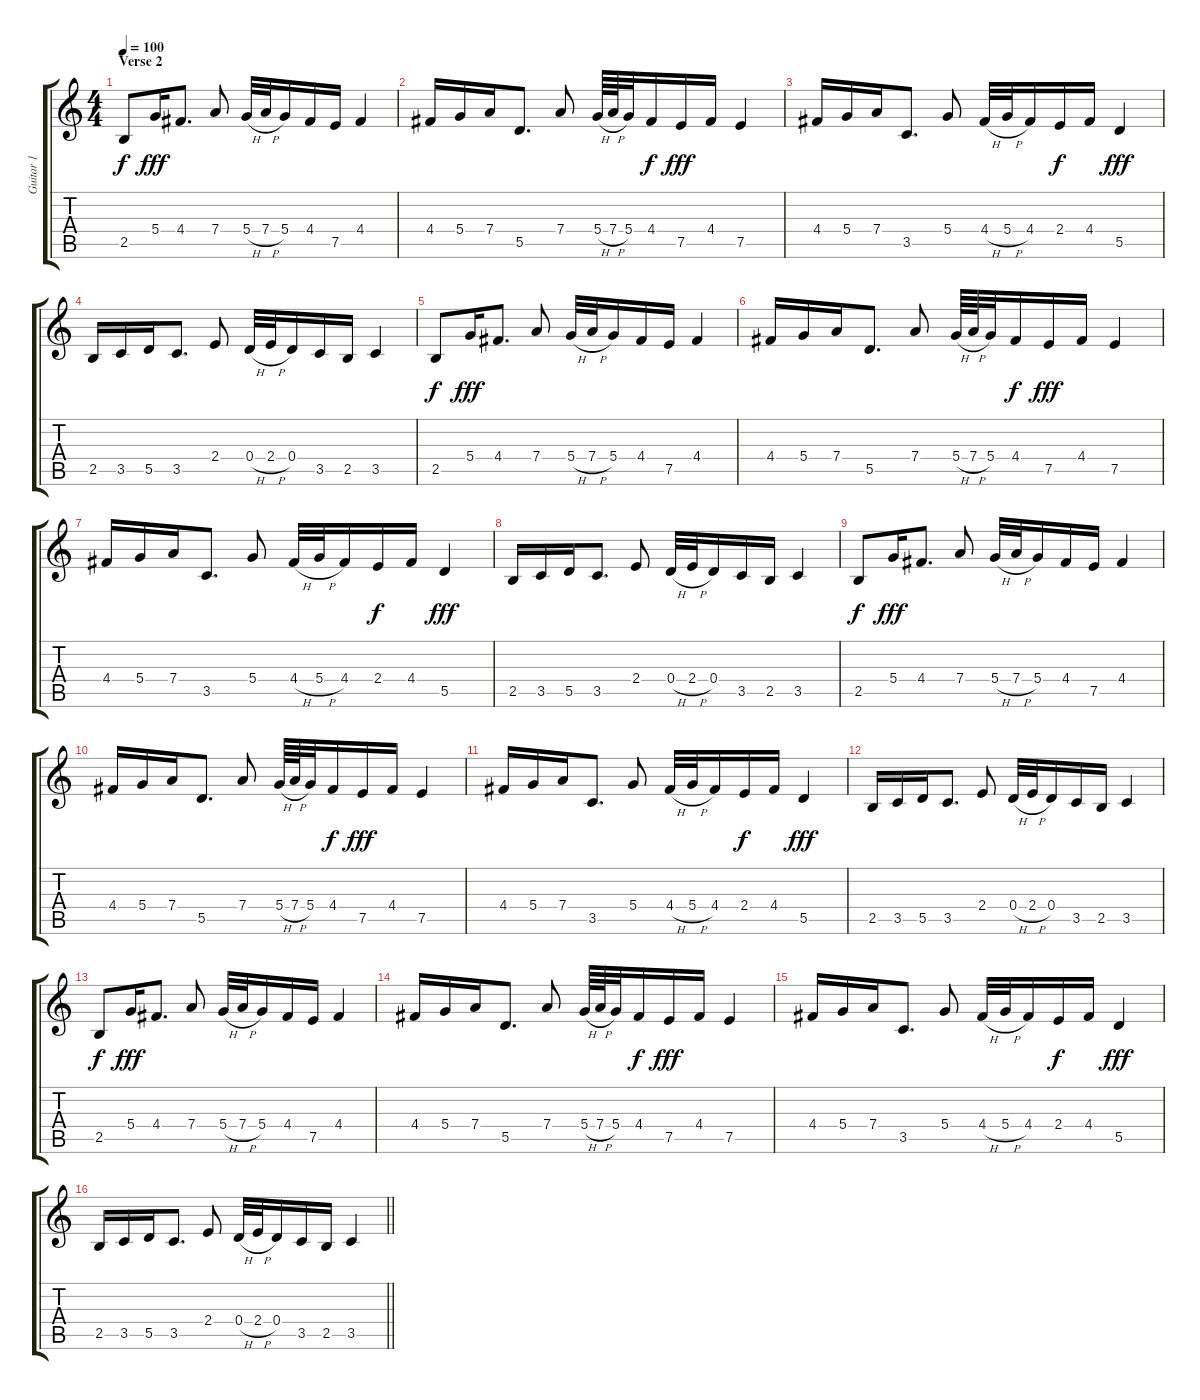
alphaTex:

\track ("Guitar 1" "Guitar 1") {instrument distortionguitar}
\staff {score tabs}
\tuning (E4 B3 G3 D3 A2 E2) {hide}
\ts (4 4)
\section ("" "Verse 2")
\tempo 100
\clef g2
\ks c
2.5.8{dy f} 5.4.16{dy fff} 4.4.8{d} 7.4.8 5.4{h}.32 7.4{h}.32 5.4.16 4.4.16 7.5.16 4.4.4 |
4.4.16 5.4.16 7.4.16 5.5.8{d} 7.4.8 5.4{h}.64 7.4{h}.64 5.4.32 4.4.16{dy f} 7.5.16{dy fff} 4.4.16 7.5.4 |
4.4.16 5.4.16 7.4.16 3.5.8{d} 5.4.8 4.4{h}.32 5.4{h}.32 4.4.16 2.4.16{dy f} 4.4.16 5.5.4{dy fff} |
2.5.16 3.5.16 5.5.16 3.5.8{d} 2.4.8 0.4{h}.32 2.4{h}.32 0.4.16 3.5.16 2.5.16 3.5.4 |
2.5.8{dy f} 5.4.16{dy fff} 4.4.8{d} 7.4.8 5.4{h}.32 7.4{h}.32 5.4.16 4.4.16 7.5.16 4.4.4 |
4.4.16 5.4.16 7.4.16 5.5.8{d} 7.4.8 5.4{h}.64 7.4{h}.64 5.4.32 4.4.16{dy f} 7.5.16{dy fff} 4.4.16 7.5.4 |
4.4.16 5.4.16 7.4.16 3.5.8{d} 5.4.8 4.4{h}.32 5.4{h}.32 4.4.16 2.4.16{dy f} 4.4.16 5.5.4{dy fff} |
2.5.16 3.5.16 5.5.16 3.5.8{d} 2.4.8 0.4{h}.32 2.4{h}.32 0.4.16 3.5.16 2.5.16 3.5.4 |
2.5.8{dy f} 5.4.16{dy fff} 4.4.8{d} 7.4.8 5.4{h}.32 7.4{h}.32 5.4.16 4.4.16 7.5.16 4.4.4 |
4.4.16 5.4.16 7.4.16 5.5.8{d} 7.4.8 5.4{h}.64 7.4{h}.64 5.4.32 4.4.16{dy f} 7.5.16{dy fff} 4.4.16 7.5.4 |
4.4.16 5.4.16 7.4.16 3.5.8{d} 5.4.8 4.4{h}.32 5.4{h}.32 4.4.16 2.4.16{dy f} 4.4.16 5.5.4{dy fff} |
2.5.16 3.5.16 5.5.16 3.5.8{d} 2.4.8 0.4{h}.32 2.4{h}.32 0.4.16 3.5.16 2.5.16 3.5.4 |
2.5.8{dy f} 5.4.16{dy fff} 4.4.8{d} 7.4.8 5.4{h}.32 7.4{h}.32 5.4.16 4.4.16 7.5.16 4.4.4 |
4.4.16 5.4.16 7.4.16 5.5.8{d} 7.4.8 5.4{h}.64 7.4{h}.64 5.4.32 4.4.16{dy f} 7.5.16{dy fff} 4.4.16 7.5.4 |
4.4.16 5.4.16 7.4.16 3.5.8{d} 5.4.8 4.4{h}.32 5.4{h}.32 4.4.16 2.4.16{dy f} 4.4.16 5.5.4{dy fff} |
\barLineRight lightlight
2.5.16 3.5.16 5.5.16 3.5.8{d} 2.4.8 0.4{h}.32 2.4{h}.32 0.4.16 3.5.16 2.5.16 3.5.4
